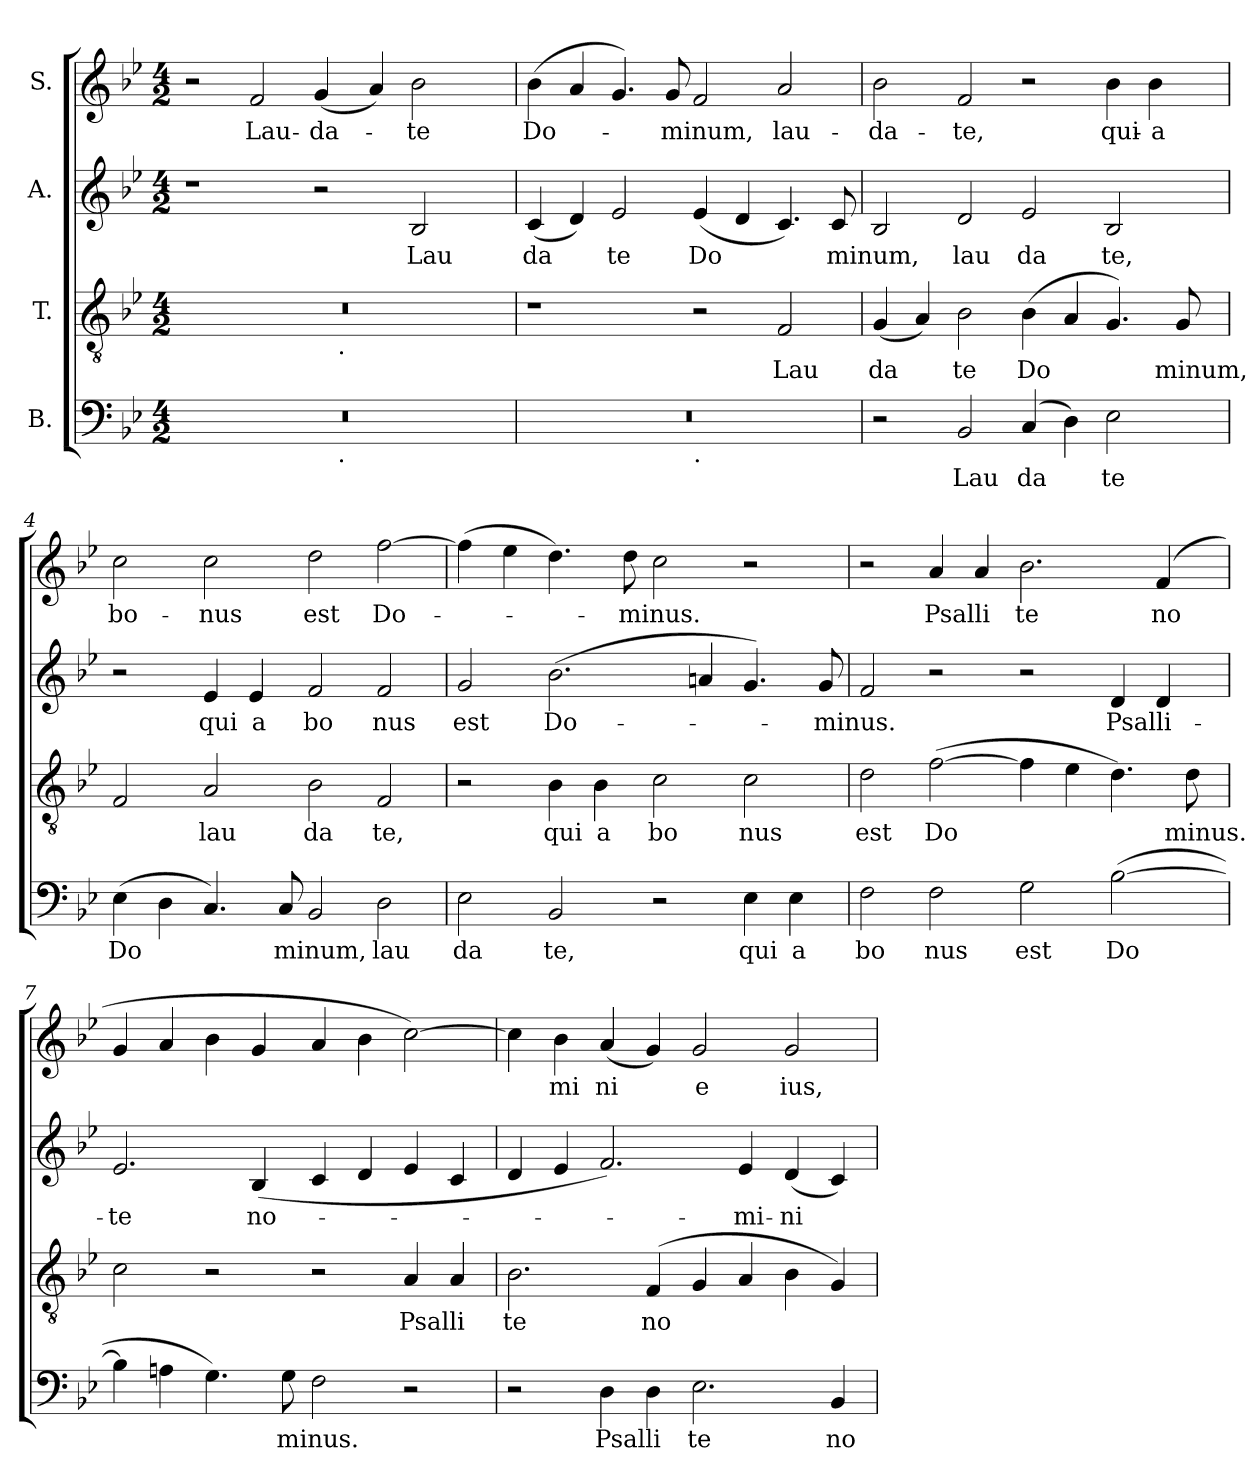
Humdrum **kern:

**kern	**text	**kern	**text	**kern	**text	**kern	**text
*part4	*part4	*part3	*part3	*part2	*part2	*part1	*part1
*staff4	*staff4	*staff3	*staff3	*staff2	*staff2	*staff1	*staff1
*I"B.	*	*I"T.	*	*I"A.	*	*I"S.	*
*clefF4	*	*clefGv2	*	*clefG2	*	*clefG2	*
*k[b-e-]	*	*k[b-e-]	*	*k[b-e-]	*	*k[b-e-]	*
*B-:	*	*B-:	*	*B-:	*	*B-:	*
*M4/2	*	*M4/2	*	*M4/2	*	*M4/2	*
=1	=1	=1	=1	=1	=1	=1	=1
*^	*	*^	*	*	*	*	*
0r	1ryy	.	0r	1ryy	.	1r	.	2r	.
!	!	!	!	!	!	!	!	!	!LO:LY:b
.	.	.	.	.	.	.	.	2f/	Lau-
!	!	!	!	!	!	!	!	!	!LO:LY:b
.	16.ryy	.	.	16.ryy	.	2r	.	(<4g/	-da-
!	!	!	!	!LO:TX:b:t=.	!	!	!	!	!
!	!LO:TX:b:t=.	!	!	!	!	!	!	!	!
.	2ryy	.	.	2ryy	.	.	.	.	.
.	.	.	.	.	.	.	.	4a/)	.
!	!	!	!	!	!	!	!LO:LY:b	!	!LO:LY:b
.	.	.	.	.	.	2B-/	Lau	2b-\	-te
.	4ryy	.	.	4ryy	.	.	.	.	.
.	8ryy	.	.	8ryy	.	.	.	.	.
.	32ryy	.	.	32ryy	.	.	.	.	.
=2	=2	=2	=2	=2	=2	=2	=2	=2	=2
!	!	!	!	!	!	!	!LO:LY:b	!	!LO:LY:b
*	*	*	*v	*v	*	*	*	*	*
0r	1ryy	.	1r	.	(<4c/	da	(>4b-\	Do-
.	.	.	.	.	4d/)	.	4a/	.
!	!	!	!	!	!	!LO:LY:b	!	!
.	.	.	.	.	2e-/	te	4.g/)	.
!	!	!	!	!	!	!	!	!LO:LY:b
.	.	.	.	.	.	.	8g/	-minum,
!	!LO:TX:b:t=.	!	!	!	!	!	!	!
!	!	!	!	!	!	!LO:LY:b	!	!
.	1ryy	.	2r	.	(<4e-/	Do	2f/	.
.	.	.	.	.	4d/	.	.	.
!	!	!	!	!LO:LY:b	!	!	!	!LO:LY:b
.	.	.	2F/	Lau	4.c/)	.	2a/	lau-
!	!	!	!	!	!	!LO:LY:b	!	!
.	.	.	.	.	8c/	minum,	.	.
=3	=3	=3	=3	=3	=3	=3	=3	=3
!	!	!	!	!LO:LY:b	!	!	!	!LO:LY:b
*v	*v	*	*	*	*	*	*	*
2r	.	(<4G/	da	2B-/	.	2b-\	-da-
.	.	4A/)	.	.	.	.	.
!	!LO:LY:b	!	!LO:LY:b	!	!LO:LY:b	!	!LO:LY:b
2BB-/	Lau	2B-\	te	2d/	lau	2f/	-te,
!	!LO:LY:b	!	!LO:LY:b	!	!LO:LY:b	!	!
(4C/	da	(>4B-\	Do	2e-/	da	2r	.
4D\)	.	4A/	.	.	.	.	.
!	!LO:LY:b	!	!	!	!LO:LY:b	!	!LO:LY:b
2E-\	te	4.G/)	.	2B-/	te,	4b-\	qui-
!	!	!	!	!	!	!	!LO:LY:b
.	.	.	.	.	.	4b-\	-a
!	!	!	!LO:LY:b	!	!	!	!
.	.	8G/	minum,	.	.	.	.
=4	=4	=4	=4	=4	=4	=4	=4
!	!LO:LY:b	!	!	!	!	!	!LO:LY:b
(>4E-\	Do	2F/	.	2r	.	2cc\	bo-
4D\	.	.	.	.	.	.	.
!	!	!	!LO:LY:b	!	!LO:LY:b	!	!LO:LY:b
4.C/)	.	2A/	lau	4e-/	qui	2cc\	-nus
!	!	!	!	!	!LO:LY:b	!	!
.	.	.	.	4e-/	a	.	.
!	!LO:LY:b	!	!	!	!	!	!
8C/	minum,	.	.	.	.	.	.
!	!	!	!LO:LY:b	!	!LO:LY:b	!	!LO:LY:b
2BB-/	.	2B-\	da	2f/	bo	2dd\	est
!	!LO:LY:b	!	!LO:LY:b	!	!LO:LY:b	!	!LO:LY:b
2D\	lau	2F/	te,	2f/	nus	[<2ff\	Do-
!!LO:LB:g=z
=5	=5	=5	=5	=5	=5	=5	=5
!	!LO:LY:b	!	!	!	!LO:LY:b	!	!
2E-\	da	2r	.	2g/	est	(>4ff\]	.
.	.	.	.	.	.	4ee-\	.
!	!LO:LY:b	!	!LO:LY:b	!	!LO:LY:b	!	!
2BB-/	te,	4B-\	qui	(>2.b-\	Do-	4.dd\)	.
!	!	!	!LO:LY:b	!	!	!	!
.	.	4B-\	a	.	.	.	.
!	!	!	!	!	!	!	!LO:LY:b
.	.	.	.	.	.	8dd\	-minus.
!	!	!	!LO:LY:b	!	!	!	!
2r	.	2c\	bo	.	.	2cc\	.
.	.	.	.	4an/	.	.	.
!	!LO:LY:b	!	!LO:LY:b	!	!	!	!
4E-\	qui	2c\	nus	4.g/)	.	2r	.
!	!LO:LY:b	!	!	!	!	!	!
4E-\	a	.	.	.	.	.	.
!	!	!	!	!	!LO:LY:b	!	!
.	.	.	.	8g/	-minus.	.	.
=6	=6	=6	=6	=6	=6	=6	=6
!	!LO:LY:b	!	!LO:LY:b	!	!	!	!
2F\	bo	2d\	est	2f/	.	2r	.
!	!LO:LY:b	!	!LO:LY:b	!	!	!	!LO:LY:b
2F\	nus	(>[>2f\	Do	2r	.	4a/	Psalli
.	.	.	.	.	.	4a/	.
!	!LO:LY:b	!	!	!	!	!	!LO:LY:b
2G\	est	4f\]	.	2r	.	2.b-\	te
.	.	4e-\	.	.	.	.	.
!	!LO:LY:b	!	!	!	!LO:LY:b	!	!
(>[>2B-\	Do	4.d\)	.	4d/	Psalli-	.	.
!	!	!	!	!	!	!	!LO:LY:b
.	.	.	.	4d/	.	(4f/	no
!	!	!	!LO:LY:b	!	!	!	!
.	.	8d\	minus.	.	.	.	.
=7	=7	=7	=7	=7	=7	=7	=7
!	!	!	!	!	!LO:LY:b	!	!
4B-\]	.	2c\	.	2.e-/	-te	4g/	.
4An\	.	.	.	.	.	4a/	.
4.G\)	.	2r	.	.	.	4b-\	.
!	!	!	!	!	!LO:LY:b	!	!
.	.	.	.	(<4B-/	no-	4g/	.
!	!LO:LY:b	!	!	!	!	!	!
8G\	minus.	.	.	.	.	.	.
2F\	.	2r	.	4c/	.	4a/	.
.	.	.	.	4d/	.	4b-\	.
!	!	!	!LO:LY:b	!	!	!	!
2r	.	4A/	Psalli	4e-/	.	[>2cc\)	.
.	.	4A/	.	4c/	.	.	.
=8	=8	=8	=8	=8	=8	=8	=8
!	!	!	!LO:LY:b	!	!	!	!
2r	.	2.B-\	te	4d/	.	4cc\]	.
!	!	!	!	!	!	!	!LO:LY:b
.	.	.	.	4e-/	.	4b-\	mi
!	!LO:LY:b	!	!	!	!	!	!LO:LY:b
4D\	Psalli	.	.	2.f/)	.	(<4a/	ni
!	!	!	!LO:LY:b	!	!	!	!
4D\	.	(4F/	no	.	.	4g/)	.
!	!LO:LY:b	!	!	!	!	!	!LO:LY:b
2.E-\	te	4G/	.	.	.	2g/	e
!	!	!	!	!	!LO:LY:b	!	!
.	.	4A/	.	4e-/	-mi-	.	.
!	!	!	!	!	!LO:LY:b	!	!LO:LY:b
.	.	4B-\	.	(<4d/	-ni	2g/	ius,
!	!LO:LY:b	!	!	!	!	!	!
4BB-/	no	4G/)	.	4c/)	.	.	.
=	=	=	=	=	=	=	=
*-	*-	*-	*-	*-	*-	*-	*-
